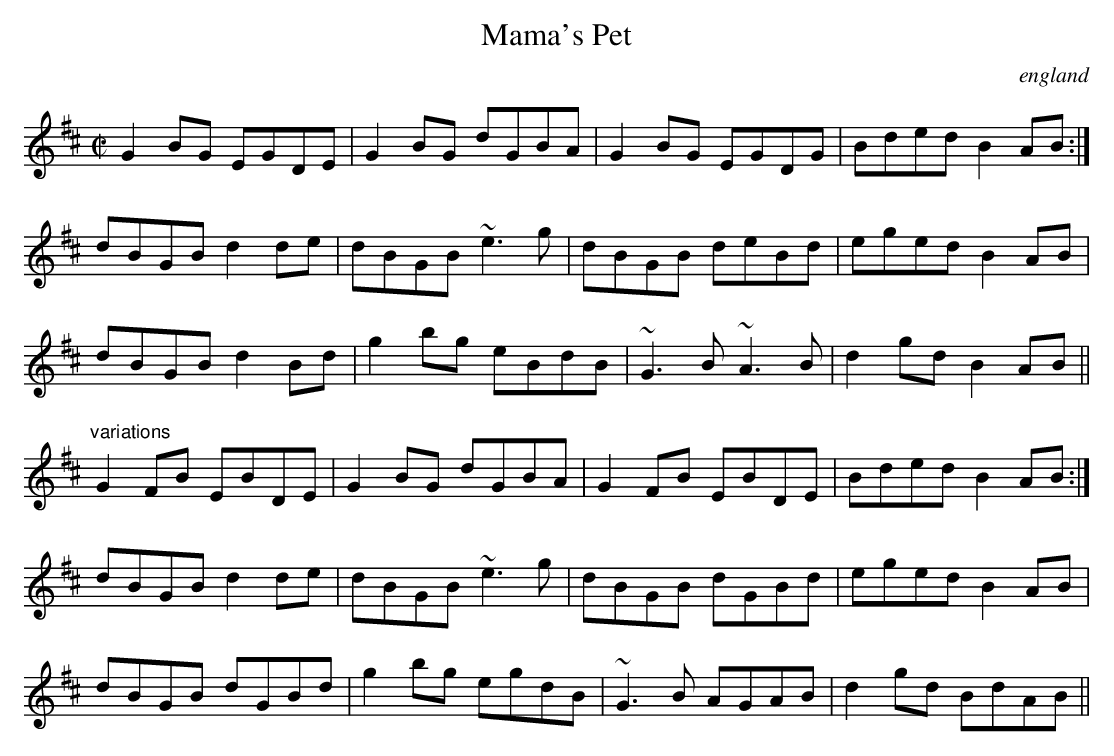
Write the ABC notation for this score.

X:1
T:Mama's Pet
O:england
M:C|
K:D
G2BG EGDE|G2BG dGBA|G2BG EGDG|Bded B2AB:|
dBGB d2de|dBGB ~e3g|dBGB deBd|eged B2AB|
dBGB d2Bd|g2bg eBdB|~G3B ~A3B|d2gd B2AB||
"variations"
G2FB EBDE|G2BG dGBA|G2FB EBDE|Bded B2AB:|
dBGB d2de|dBGB ~e3g|dBGB dGBd|eged B2AB|
dBGB dGBd|g2bg egdB|~G3B AGAB|d2gd BdAB||
